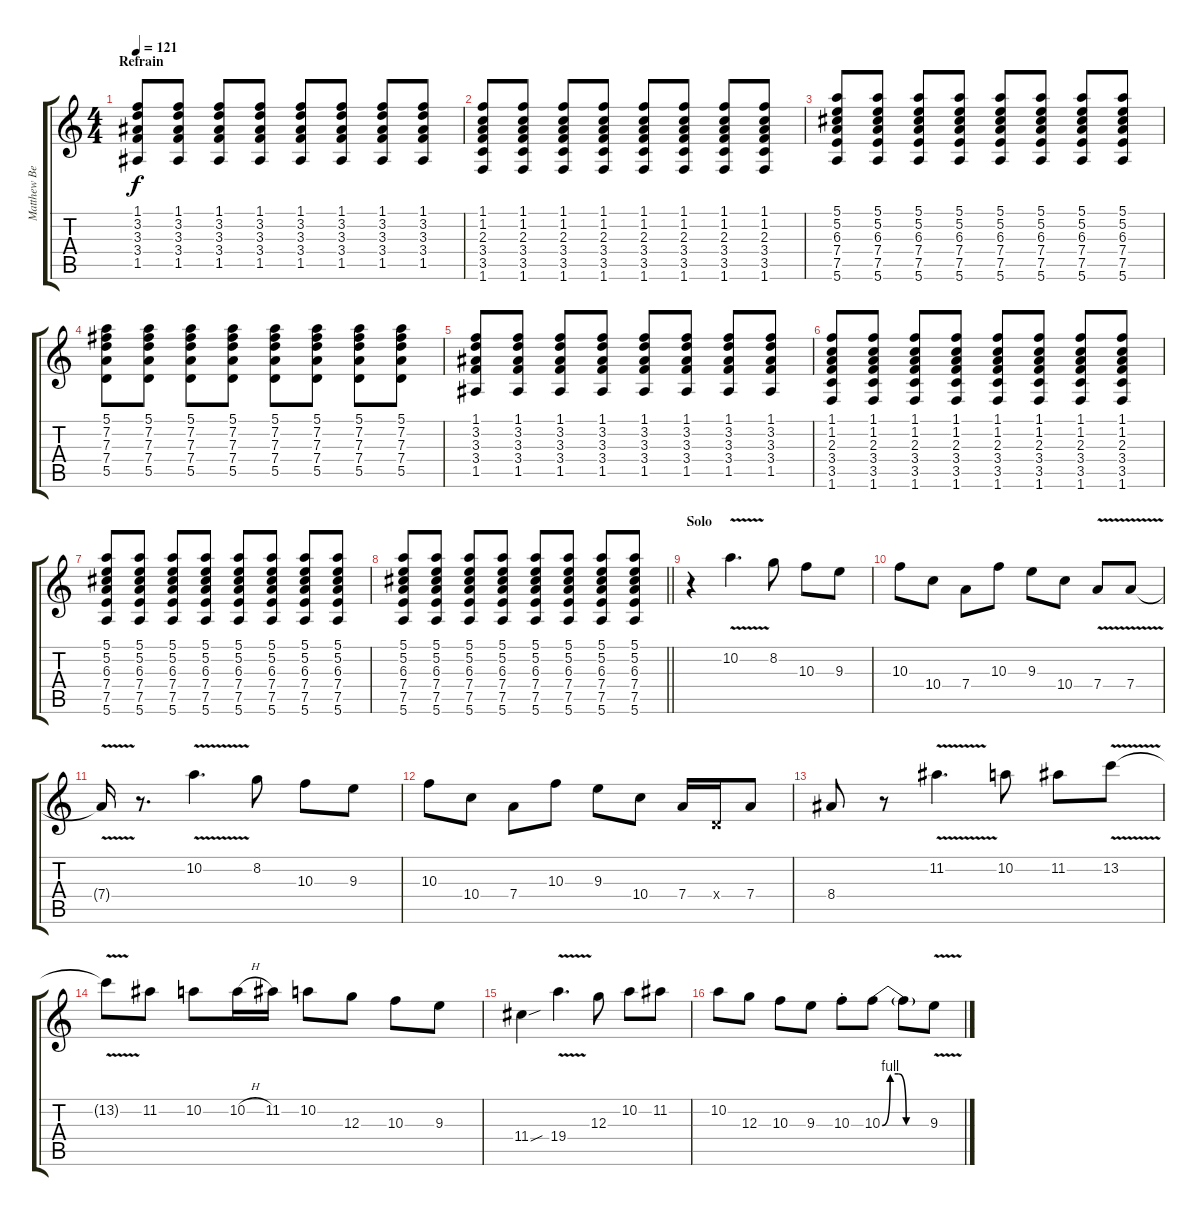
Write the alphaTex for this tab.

\track ("Matthew Bellamy" "Matthew Be") {instrument distortionguitar}
\staff {score tabs}
\tuning (E4 B3 G3 D3 A2 E2) {hide}
\ts (4 4)
\section ("" "Refrain")
\tempo 121
\clef g2
\ks c
(1.1 3.2 3.3 3.4 1.5).8{dy f} (1.1 3.2 3.3 3.4 1.5).8 (1.1 3.2 3.3 3.4 1.5).8 (1.1 3.2 3.3 3.4 1.5).8 (1.1 3.2 3.3 3.4 1.5).8 (1.1 3.2 3.3 3.4 1.5).8 (1.1 3.2 3.3 3.4 1.5).8 (1.1 3.2 3.3 3.4 1.5).8 |
(1.1 1.2 2.3 3.4 3.5 1.6).8 (1.1 1.2 2.3 3.4 3.5 1.6).8 (1.1 1.2 2.3 3.4 3.5 1.6).8 (1.1 1.2 2.3 3.4 3.5 1.6).8 (1.1 1.2 2.3 3.4 3.5 1.6).8 (1.1 1.2 2.3 3.4 3.5 1.6).8 (1.1 1.2 2.3 3.4 3.5 1.6).8 (1.1 1.2 2.3 3.4 3.5 1.6).8 |
(5.1 5.2 6.3 7.4 7.5 5.6).8 (5.1 5.2 6.3 7.4 7.5 5.6).8 (5.1 5.2 6.3 7.4 7.5 5.6).8 (5.1 5.2 6.3 7.4 7.5 5.6).8 (5.1 5.2 6.3 7.4 7.5 5.6).8 (5.1 5.2 6.3 7.4 7.5 5.6).8 (5.1 5.2 6.3 7.4 7.5 5.6).8 (5.1 5.2 6.3 7.4 7.5 5.6).8 |
(5.1 7.2 7.3 7.4 5.5).8 (5.1 7.2 7.3 7.4 5.5).8 (5.1 7.2 7.3 7.4 5.5).8 (5.1 7.2 7.3 7.4 5.5).8 (5.1 7.2 7.3 7.4 5.5).8 (5.1 7.2 7.3 7.4 5.5).8 (5.1 7.2 7.3 7.4 5.5).8 (5.1 7.2 7.3 7.4 5.5).8 |
(1.1 3.2 3.3 3.4 1.5).8 (1.1 3.2 3.3 3.4 1.5).8 (1.1 3.2 3.3 3.4 1.5).8 (1.1 3.2 3.3 3.4 1.5).8 (1.1 3.2 3.3 3.4 1.5).8 (1.1 3.2 3.3 3.4 1.5).8 (1.1 3.2 3.3 3.4 1.5).8 (1.1 3.2 3.3 3.4 1.5).8 |
(1.1 1.2 2.3 3.4 3.5 1.6).8 (1.1 1.2 2.3 3.4 3.5 1.6).8 (1.1 1.2 2.3 3.4 3.5 1.6).8 (1.1 1.2 2.3 3.4 3.5 1.6).8 (1.1 1.2 2.3 3.4 3.5 1.6).8 (1.1 1.2 2.3 3.4 3.5 1.6).8 (1.1 1.2 2.3 3.4 3.5 1.6).8 (1.1 1.2 2.3 3.4 3.5 1.6).8 |
(5.1 5.2 6.3 7.4 7.5 5.6).8 (5.1 5.2 6.3 7.4 7.5 5.6).8 (5.1 5.2 6.3 7.4 7.5 5.6).8 (5.1 5.2 6.3 7.4 7.5 5.6).8 (5.1 5.2 6.3 7.4 7.5 5.6).8 (5.1 5.2 6.3 7.4 7.5 5.6).8 (5.1 5.2 6.3 7.4 7.5 5.6).8 (5.1 5.2 6.3 7.4 7.5 5.6).8 |
\barLineRight lightlight
(5.1 5.2 6.3 7.4 7.5 5.6).8 (5.1 5.2 6.3 7.4 7.5 5.6).8 (5.1 5.2 6.3 7.4 7.5 5.6).8 (5.1 5.2 6.3 7.4 7.5 5.6).8 (5.1 5.2 6.3 7.4 7.5 5.6).8 (5.1 5.2 6.3 7.4 7.5 5.6).8 (5.1 5.2 6.3 7.4 7.5 5.6).8 (5.1 5.2 6.3 7.4 7.5 5.6).8 |
\section ("" "Solo")
r.4 10.2{v}.4{d} 8.2.8 10.3.8 9.3.8 |
10.3.8 10.4.8 7.4.8 10.3.8 9.3.8 10.4.8 7.4{v}.8 7.4{v}.8 |
7.4{t}.16 r.8{d} 10.2{v}.4{d} 8.2.8 10.3.8 9.3.8 |
10.3.8 10.4.8 7.4.8 10.3.8 9.3.8 10.4.8 7.4.16 0.4{x}.16 7.4.8 |
8.4.8 r.8 11.2{v}.4{d} 10.2.8 11.2.8 13.2{v}.8 |
13.2{t}.8 11.2.8 10.2.8 10.2{h}.16 11.2.16 10.2.8 12.3.8 10.3.8 9.3.8 |
11.4{sou}.4 19.4{v}.4{d} 12.3.8 10.2.8 11.2.8 |
10.2.8 12.3.8 10.3.8 9.3.8 10.3{st}.8 10.3{be (custom 0 0 10 4 20 4 30 0 60 0)}.8 10.3{t}.8 9.3{v}.8
